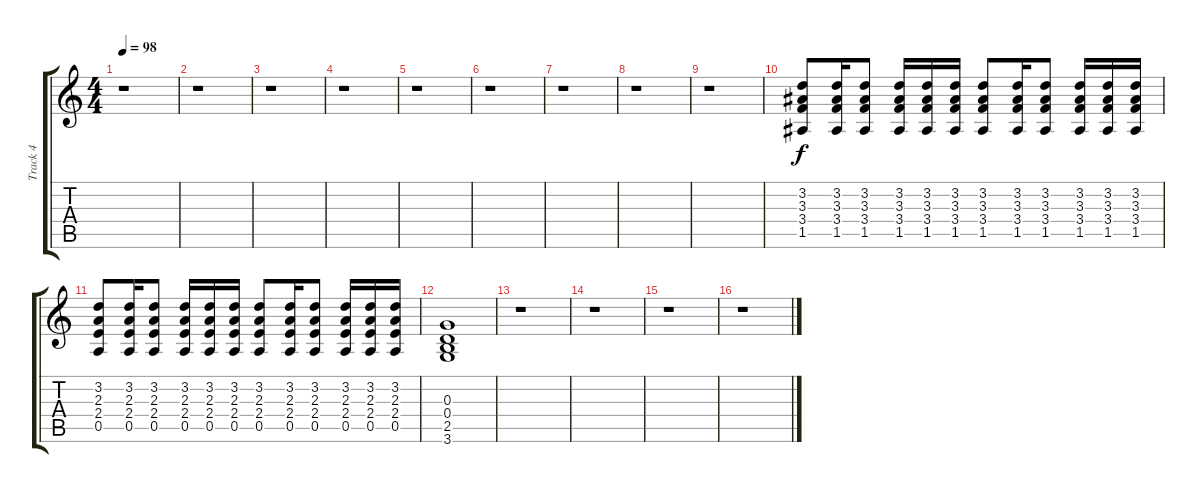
\track ("Track 4" "Track 4") {instrument distortionguitar}
\staff {score tabs}
\tuning (E4 B3 G3 D3 A2 E2) {hide}
\ts (4 4)
\tempo 98
\clef g2
\ks c
r.1{dy f instrument distortionguitar} |
r.1 |
r.1 |
r.1 |
r.1 |
r.1 |
r.1 |
r.1 |
r.1 |
(3.2 3.3 3.4 1.5).8 (3.2 3.3 3.4 1.5).16 (3.2 3.3 3.4 1.5).8 (3.2 3.3 3.4 1.5).16 (3.2 3.3 3.4 1.5).16 (3.2 3.3 3.4 1.5).16 (3.2 3.3 3.4 1.5).8 (3.2 3.3 3.4 1.5).16 (3.2 3.3 3.4 1.5).8 (3.2 3.3 3.4 1.5).16 (3.2 3.3 3.4 1.5).16 (3.2 3.3 3.4 1.5).16 |
(3.2 2.3 2.4 0.5).8 (3.2 2.3 2.4 0.5).16 (3.2 2.3 2.4 0.5).8 (3.2 2.3 2.4 0.5).16 (3.2 2.3 2.4 0.5).16 (3.2 2.3 2.4 0.5).16 (3.2 2.3 2.4 0.5).8 (3.2 2.3 2.4 0.5).16 (3.2 2.3 2.4 0.5).8 (3.2 2.3 2.4 0.5).16 (3.2 2.3 2.4 0.5).16 (3.2 2.3 2.4 0.5).16 |
(0.3 0.4 2.5 3.6).1 |
r.1 |
r.1 |
r.1 |
r.1
